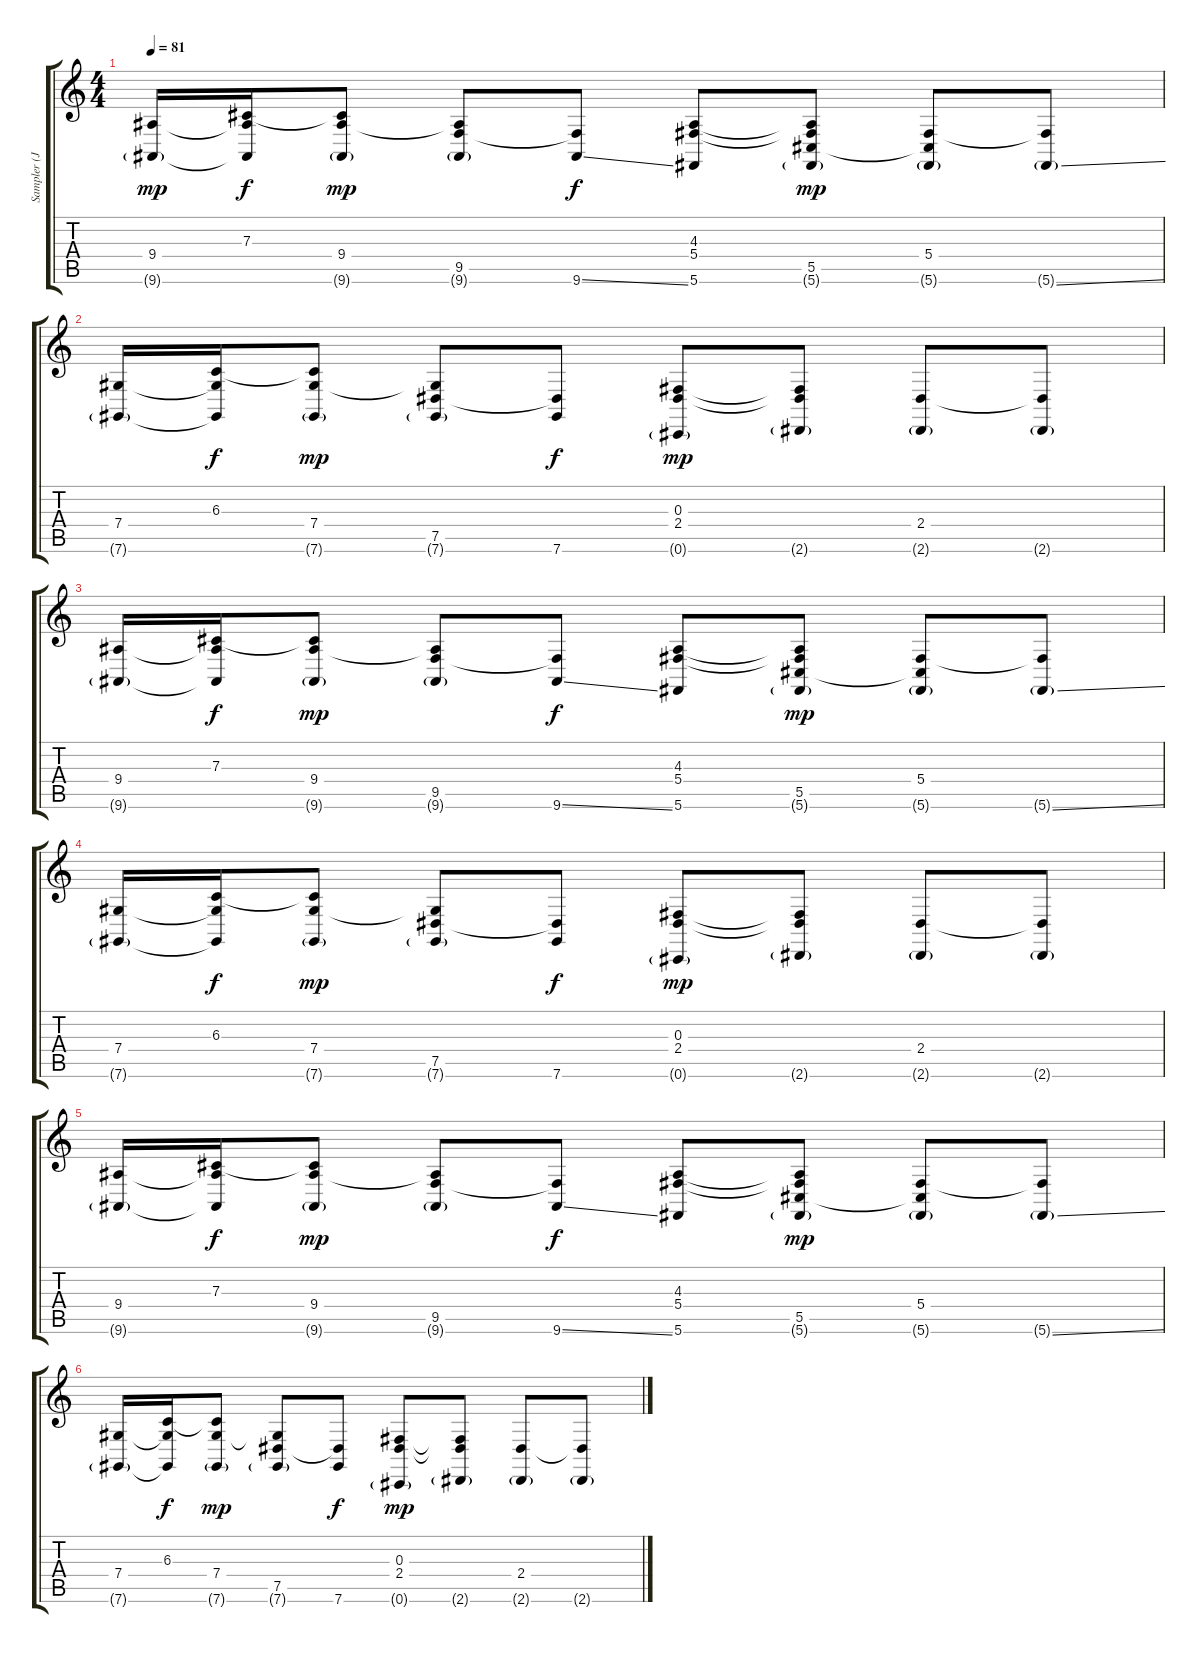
\track ("Sampler (Joseph Hahn)" "Sampler (J") {instrument harpsichord}
\staff {score tabs}
\tuning (Eb4 Bb3 Gb3 Db3 Ab2 Db2) {hide}
\ts (4 4)
\tempo 81
\clef g2
\ks c
(9.4 9.6{g}).16{dy mp volume 11} (7.3 9.4{t} 9.6{t}).16{dy f} (7.3{t} 9.4 9.6{g}).8{dy mp} (9.4{t} 9.5 9.6{g}).8 (9.5{t} 9.6{ss}).8{dy f} (4.3 5.4 5.6).8 (4.3{t} 5.4{t} 5.5 5.6{g}).8{dy mp} (5.4 5.5{t} 5.6{g}).8 (5.4{t} 5.6{ss g}).8 |
(7.4 7.6{g}).16{volume 11} (6.3 7.4{t} 7.6{t}).16{dy f} (6.3{t} 7.4 7.6{g}).8{dy mp} (7.4{t} 7.5 7.6{g}).8 (7.5{t} 7.6).8{dy f} (0.3 2.4 0.6{g}).8{dy mp} (0.3{t} 2.4{t} 2.6{g}).8 (2.4 2.6{g}).8 (2.4{t} 2.6{g}).8 |
(9.4 9.6{g}).16{volume 11} (7.3 9.4{t} 9.6{t}).16{dy f} (7.3{t} 9.4 9.6{g}).8{dy mp} (9.4{t} 9.5 9.6{g}).8 (9.5{t} 9.6{ss}).8{dy f} (4.3 5.4 5.6).8 (4.3{t} 5.4{t} 5.5 5.6{g}).8{dy mp} (5.4 5.5{t} 5.6{g}).8 (5.4{t} 5.6{ss g}).8 |
(7.4 7.6{g}).16{volume 11} (6.3 7.4{t} 7.6{t}).16{dy f} (6.3{t} 7.4 7.6{g}).8{dy mp} (7.4{t} 7.5 7.6{g}).8 (7.5{t} 7.6).8{dy f} (0.3 2.4 0.6{g}).8{dy mp} (0.3{t} 2.4{t} 2.6{g}).8 (2.4 2.6{g}).8 (2.4{t} 2.6{g}).8 |
(9.4 9.6{g}).16{volume 11} (7.3 9.4{t} 9.6{t}).16{dy f} (7.3{t} 9.4 9.6{g}).8{dy mp} (9.4{t} 9.5 9.6{g}).8 (9.5{t} 9.6{ss}).8{dy f} (4.3 5.4 5.6).8 (4.3{t} 5.4{t} 5.5 5.6{g}).8{dy mp} (5.4 5.5{t} 5.6{g}).8 (5.4{t} 5.6{ss g}).8 |
(7.4 7.6{g}).16{volume 11} (6.3 7.4{t} 7.6{t}).16{dy f} (6.3{t} 7.4 7.6{g}).8{dy mp} (7.4{t} 7.5 7.6{g}).8 (7.5{t} 7.6).8{dy f} (0.3 2.4 0.6{g}).8{dy mp} (0.3{t} 2.4{t} 2.6{g}).8 (2.4 2.6{g}).8 (2.4{t} 2.6{g}).8
